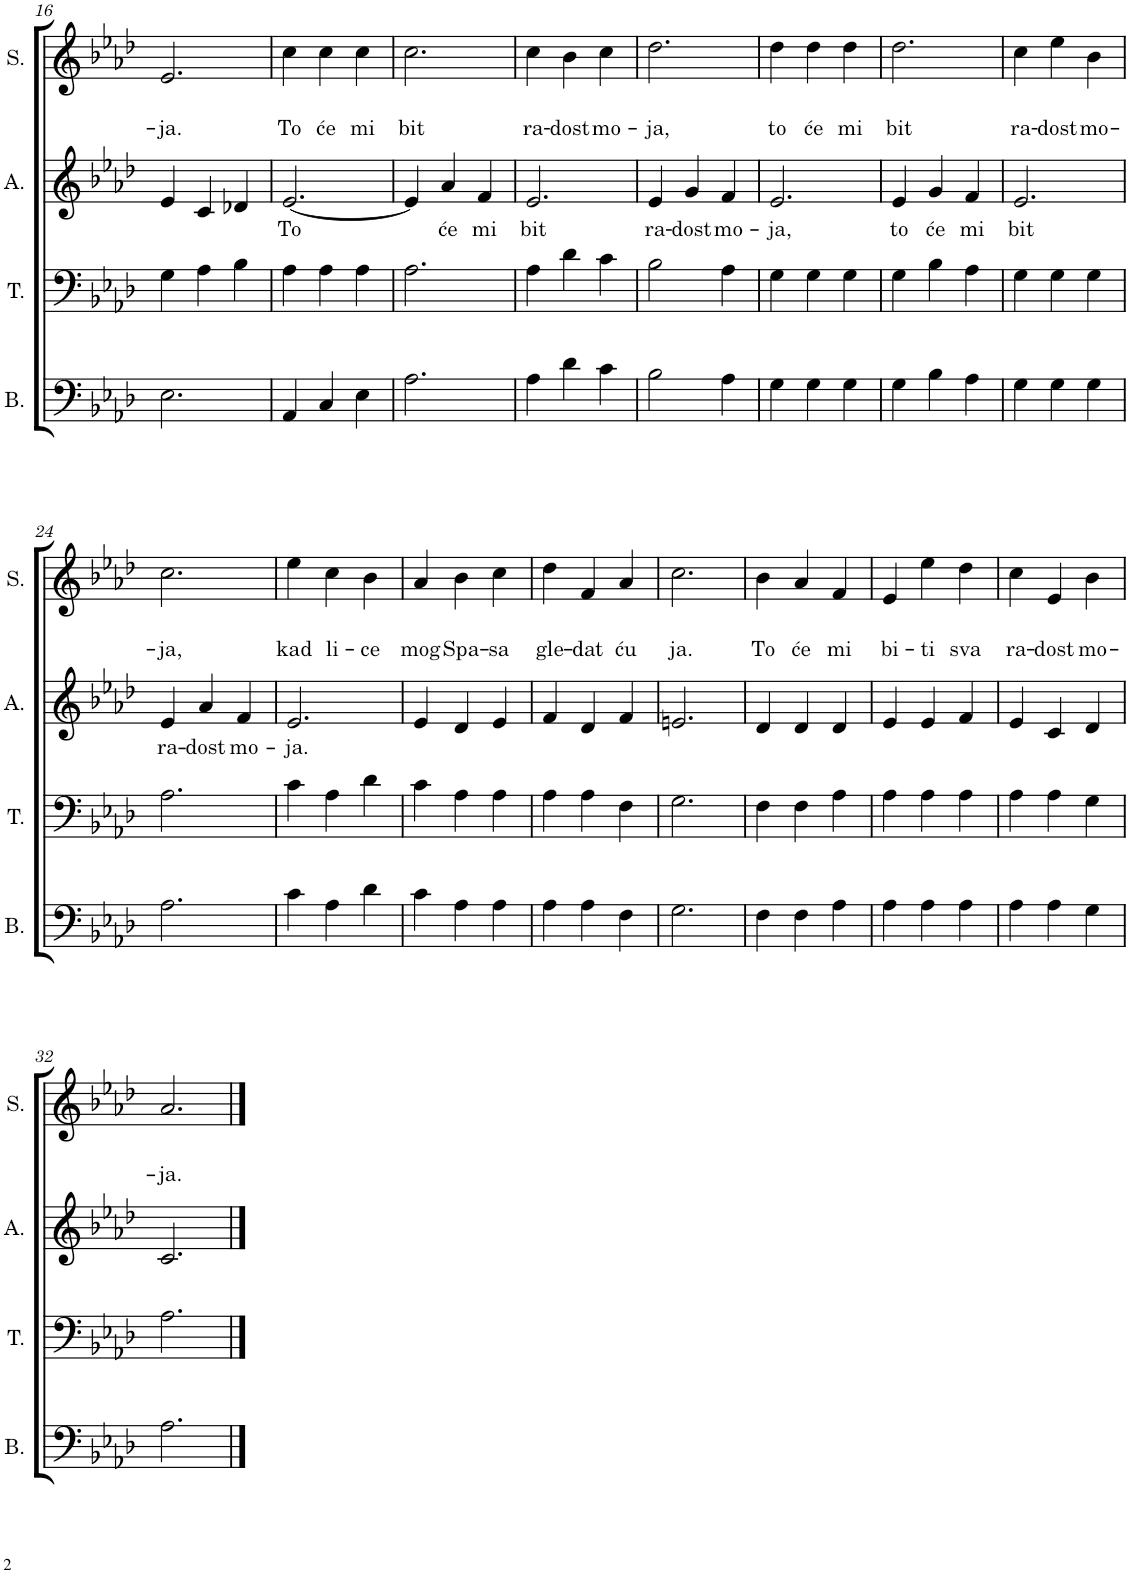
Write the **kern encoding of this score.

**kern	**kern	**kern	**text	**kern	**text	**text
*part4	*part3	*part2	*part2	*part1	*part1	*part1
*staff4	*staff3	*staff2	*staff2	*staff1	*staff1	*staff1
*I"Bass	*I"Tenor	*I"Alto	*	*I"Soprano	*	*
*I'B.	*I'T.	*I'A.	*	*I'S.	*	*
!!LO:PB:g=z
*clefF4	*clefF4	*clefG2	*	*clefG2	*	*
*k[b-e-a-d-]	*k[b-e-a-d-]	*k[b-e-a-d-]	*	*k[b-e-a-d-]	*	*
*M3/4	*M3/4	*M3/4	*	*M3/4	*	*
=16	=16	=16	=16	=16	=16	=16
!	!	!	!	!	!	!LO:LY:b
2.E-\	4G\	4e-/	.	2.e-/	.	-ja.
.	4A-\	4c/	.	.	.	.
.	4B-\	4d-X/	.	.	.	.
=17	=17	=17	=17	=17	=17	=17
!	!	!	!LO:LY:b	!	!	!LO:LY:b
4AA-/	4A-\	[2.e-/	To	4cc\	.	To
!	!	!	!	!	!	!LO:LY:b
4C/	4A-\	.	.	4cc\	.	će
!	!	!	!	!	!	!LO:LY:b
4E-\	4A-\	.	.	4cc\	.	mi
=18	=18	=18	=18	=18	=18	=18
!	!	!	!	!	!	!LO:LY:b
2.A-\	2.A-\	4e-/]	.	2.cc\	.	bit
!	!	!	!LO:LY:b	!	!	!
.	.	4a-/	će	.	.	.
!	!	!	!LO:LY:b	!	!	!
.	.	4f/	mi	.	.	.
=19	=19	=19	=19	=19	=19	=19
!	!	!	!LO:LY:b	!	!	!LO:LY:b
4A-\	4A-\	2.e-/	bit	4cc\	.	ra-
!	!	!	!	!	!	!LO:LY:b
4d-\	4d-\	.	.	4b-\	.	-dost
!	!	!	!	!	!	!LO:LY:b
4c\	4c\	.	.	4cc\	.	mo-
=20	=20	=20	=20	=20	=20	=20
!	!	!	!LO:LY:b	!	!	!LO:LY:b
2B-\	2B-\	4e-/	ra-	2.dd-\	.	-ja,
!	!	!	!LO:LY:b	!	!	!
.	.	4g/	-dost	.	.	.
!	!	!	!LO:LY:b	!	!	!
4A-\	4A-\	4f/	mo-	.	.	.
=21	=21	=21	=21	=21	=21	=21
!	!	!	!LO:LY:b	!	!	!LO:LY:b
4G\	4G\	2.e-/	-ja,	4dd-\	.	to
!	!	!	!	!	!	!LO:LY:b
4G\	4G\	.	.	4dd-\	.	će
!	!	!	!	!	!	!LO:LY:b
4G\	4G\	.	.	4dd-\	.	mi
=22	=22	=22	=22	=22	=22	=22
!	!	!	!LO:LY:b	!	!	!LO:LY:b
4G\	4G\	4e-/	to	2.dd-\	.	bit
!	!	!	!LO:LY:b	!	!	!
4B-\	4B-\	4g/	će	.	.	.
!	!	!	!LO:LY:b	!	!	!
4A-\	4A-\	4f/	mi	.	.	.
=23	=23	=23	=23	=23	=23	=23
!	!	!	!LO:LY:b	!	!	!LO:LY:b
4G\	4G\	2.e-/	bit	4cc\	.	ra-
!	!	!	!	!	!	!LO:LY:b
4G\	4G\	.	.	4ee-\	.	-dost
!	!	!	!	!	!	!LO:LY:b
4G\	4G\	.	.	4b-\	.	mo-
!!LO:LB:g=z
=24	=24	=24	=24	=24	=24	=24
!	!	!	!LO:LY:b	!	!	!LO:LY:b
2.A-\	2.A-\	4e-/	ra-	2.cc\	.	-ja,
!	!	!	!LO:LY:b	!	!	!
.	.	4a-/	-dost	.	.	.
!	!	!	!LO:LY:b	!	!	!
.	.	4f/	mo-	.	.	.
=25	=25	=25	=25	=25	=25	=25
!	!	!	!LO:LY:b	!	!	!LO:LY:b
4c\	4c\	2.e-/	-ja.	4ee-\	.	kad
!	!	!	!	!	!	!LO:LY:b
4A-\	4A-\	.	.	4cc\	.	li-
!	!	!	!	!	!	!LO:LY:b
4d-\	4d-\	.	.	4b-\	.	-ce
=26	=26	=26	=26	=26	=26	=26
!	!	!	!	!	!	!LO:LY:b
4c\	4c\	4e-/	.	4a-/	.	mog
!	!	!	!	!	!	!LO:LY:b
4A-\	4A-\	4d-/	.	4b-\	.	Spa-
!	!	!	!	!	!	!LO:LY:b
4A-\	4A-\	4e-/	.	4cc\	.	-sa
=27	=27	=27	=27	=27	=27	=27
!	!	!	!	!	!	!LO:LY:b
4A-\	4A-\	4f/	.	4dd-\	.	gle-
!	!	!	!	!	!	!LO:LY:b
4A-\	4A-\	4d-/	.	4f/	.	-dat
!	!	!	!	!	!	!LO:LY:b
4F\	4F\	4f/	.	4a-/	.	ću
=28	=28	=28	=28	=28	=28	=28
!	!	!	!	!	!	!LO:LY:b
2.G\	2.G\	2.en/	.	2.cc\	.	ja.
=29	=29	=29	=29	=29	=29	=29
!	!	!	!	!	!	!LO:LY:b
4F\	4F\	4d-/	.	4b-\	.	To
!	!	!	!	!	!	!LO:LY:b
4F\	4F\	4d-/	.	4a-/	.	će
!	!	!	!	!	!	!LO:LY:b
4A-\	4A-\	4d-/	.	4f/	.	mi
=30	=30	=30	=30	=30	=30	=30
!	!	!	!	!	!	!LO:LY:b
4A-\	4A-\	4e-/	.	4e-/	.	bi-
!	!	!	!	!	!	!LO:LY:b
4A-\	4A-\	4e-/	.	4ee-\	.	-ti
!	!	!	!	!	!	!LO:LY:b
4A-\	4A-\	4f/	.	4dd-\	.	sva
=31	=31	=31	=31	=31	=31	=31
!	!	!	!	!	!	!LO:LY:b
4A-\	4A-\	4e-/	.	4cc\	.	ra-
!	!	!	!	!	!	!LO:LY:b
4A-\	4A-\	4c/	.	4e-/	.	-dost
!	!	!	!	!	!	!LO:LY:b
4G\	4G\	4d-/	.	4b-\	.	mo-
!!LO:LB:g=z
=32	=32	=32	=32	=32	=32	=32
!	!	!	!	!	!	!LO:LY:b
2.A-\	2.A-\	2.c/	.	2.a-/	.	-ja.
==	==	==	==	==	==	==
*-	*-	*-	*-	*-	*-	*-
